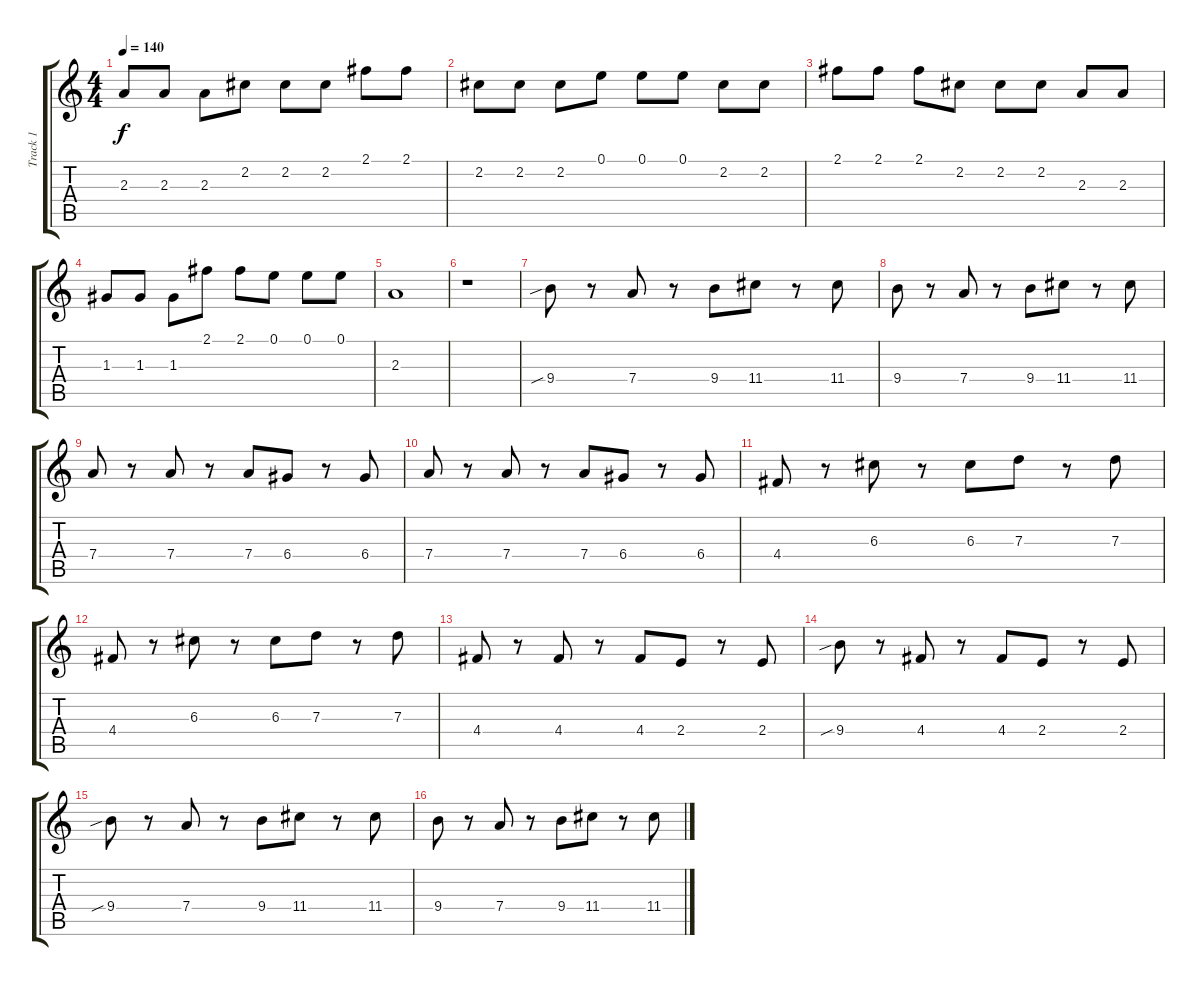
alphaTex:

\track ("Track 1" "Track 1") {instrument overdrivenguitar}
\staff {score tabs}
\tuning (E4 B3 G3 D3 A2 E2) {hide}
\ts (4 4)
\tempo 140
\clef g2
\ks c
2.3.8{dy f} 2.3.8 2.3.8 2.2.8 2.2.8 2.2.8 2.1.8 2.1.8 |
2.2.8 2.2.8 2.2.8 0.1.8 0.1.8 0.1.8 2.2.8 2.2.8 |
2.1.8 2.1.8 2.1.8 2.2.8 2.2.8 2.2.8 2.3.8 2.3.8 |
1.3.8 1.3.8 1.3.8 2.1.8 2.1.8 0.1.8 0.1.8 0.1.8 |
2.3.1 |
r.1 |
9.4{sib}.8 r.8 7.4.8 r.8 9.4.8 11.4.8 r.8 11.4.8 |
9.4.8 r.8 7.4.8 r.8 9.4.8 11.4.8 r.8 11.4.8 |
7.4.8 r.8 7.4.8 r.8 7.4.8 6.4.8 r.8 6.4.8 |
7.4.8 r.8 7.4.8 r.8 7.4.8 6.4.8 r.8 6.4.8 |
4.4.8 r.8 6.3.8 r.8 6.3.8 7.3.8 r.8 7.3.8 |
4.4.8 r.8 6.3.8 r.8 6.3.8 7.3.8 r.8 7.3.8 |
4.4.8 r.8 4.4.8 r.8 4.4.8 2.4.8 r.8 2.4.8 |
9.4{sib}.8 r.8 4.4.8 r.8 4.4.8 2.4.8 r.8 2.4.8 |
9.4{sib}.8 r.8 7.4.8 r.8 9.4.8 11.4.8 r.8 11.4.8 |
9.4.8 r.8 7.4.8 r.8 9.4.8 11.4.8 r.8 11.4.8
